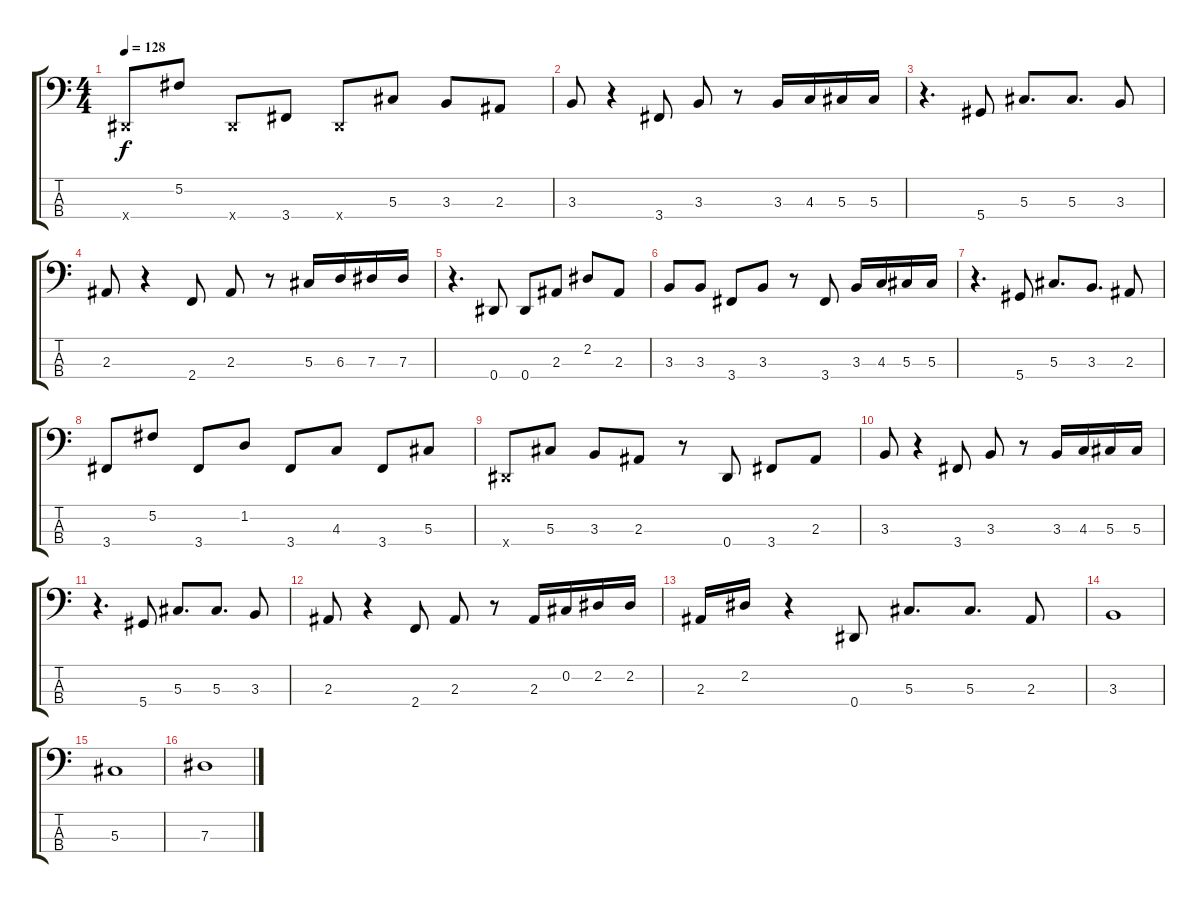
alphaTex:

\track "" {instrument electricbassfinger}
\staff {score tabs}
\tuning (Gb2 Db2 Ab1 Eb1) {hide}
\ts (4 4)
\tempo 128
\clef f4
\ks c
0.4{x}.8{dy f} 5.2.8 0.4{x}.8 3.4.8 0.4{x}.8 5.3.8 3.3.8 2.3.8 |
3.3.8 r.4 3.4.8 3.3.8 r.8 3.3.16 4.3.16 5.3.16 5.3.16 |
r.4{d} 5.4.8 5.3.8{d} 5.3.8{d} 3.3.8 |
2.3.8 r.4 2.4.8 2.3.8 r.8 5.3.16 6.3.16 7.3.16 7.3.16 |
r.4{d} 0.4.8 0.4.8 2.3.8 2.2.8 2.3.8 |
3.3.8 3.3.8 3.4.8 3.3.8 r.8 3.4.8 3.3.16 4.3.16 5.3.16 5.3.16 |
r.4{d} 5.4.8 5.3.8{d} 3.3.8{d} 2.3.8 |
3.4.8 5.2.8 3.4.8 1.2.8 3.4.8 4.3.8 3.4.8 5.3.8 |
0.4{x}.8 5.3.8 3.3.8 2.3.8 r.8 0.4.8 3.4.8 2.3.8 |
3.3.8 r.4 3.4.8 3.3.8 r.8 3.3.16 4.3.16 5.3.16 5.3.16 |
r.4{d} 5.4.8 5.3.8{d} 5.3.8{d} 3.3.8 |
2.3.8 r.4 2.4.8 2.3.8 r.8 2.3.16 0.2.16 2.2.16 2.2.16 |
2.3.16 2.2.16 r.4 0.4.8 5.3.8{d} 5.3.8{d} 2.3.8 |
3.3.1 |
5.3.1 |
7.3.1
